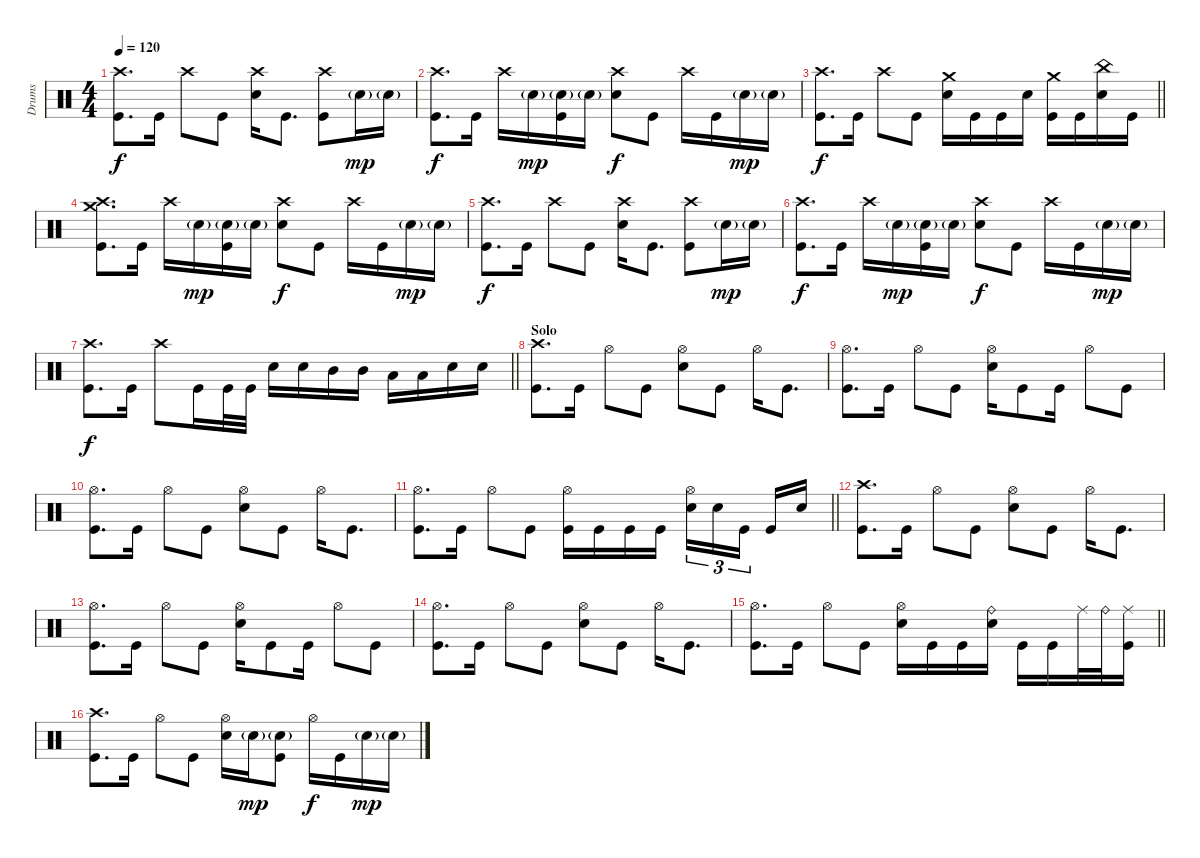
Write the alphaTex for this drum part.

\track ("Drums" "Drums") {instrument percussion}
\staff
\articulation defaults
\ts (4 4)
\tempo 120
\clef neutral
\ks c
("Crash high (hit)" "Kick (hit)").8{d dy f} "Kick (hit)".16 "Crash high (hit)".8 "Kick (hit)".8 ("Crash high (hit)" "Electric Snare (hit)").16 "Kick (hit)".8{d} ("Crash high (hit)" "Kick (hit)").8 "Electric Snare (hit)"{g}.16{dy mp} "Electric Snare (hit)"{g}.16 |
("Crash high (hit)" "Kick (hit)").8{d dy f} "Kick (hit)".16 "Crash high (hit)".16 "Electric Snare (hit)"{g}.16{dy mp} ("Electric Snare (hit)"{g} "Kick (hit)").16 "Electric Snare (hit)"{g}.16 ("Crash high (hit)" "Electric Snare (hit)").8{dy f} "Kick (hit)".8 "Crash high (hit)".16 "Kick (hit)".16 "Electric Snare (hit)"{g}.16{dy mp} "Electric Snare (hit)"{g}.16 |
\barLineRight lightlight
("Crash high (hit)" "Kick (hit)").8{d dy f} "Kick (hit)".16 "Crash high (hit)".8 "Kick (hit)".8 ("Crash medium (hit)" "Electric Snare (hit)").16 "Kick (hit)".16 "Kick (hit)".16 "Electric Snare (hit)".16 ("Crash medium (hit)" "Kick (hit)").16 "Kick (hit)".16 ("China (hit)" "Electric Snare (hit)").16 "Kick (hit)".16 |
("Crash high (hit)" "Crash medium (hit)" "Kick (hit)").8{d} "Kick (hit)".16 "Crash high (hit)".16 "Electric Snare (hit)"{g}.16{dy mp} ("Electric Snare (hit)"{g} "Kick (hit)").16 "Electric Snare (hit)"{g}.16 ("Crash high (hit)" "Electric Snare (hit)").8{dy f} "Kick (hit)".8 "Crash high (hit)".16 "Kick (hit)".16 "Electric Snare (hit)"{g}.16{dy mp} "Electric Snare (hit)"{g}.16 |
("Crash high (hit)" "Kick (hit)").8{d dy f} "Kick (hit)".16 "Crash high (hit)".8 "Kick (hit)".8 ("Crash high (hit)" "Electric Snare (hit)").16 "Kick (hit)".8{d} ("Crash high (hit)" "Kick (hit)").8 "Electric Snare (hit)"{g}.16{dy mp} "Electric Snare (hit)"{g}.16 |
("Crash high (hit)" "Kick (hit)").8{d dy f} "Kick (hit)".16 "Crash high (hit)".16 "Electric Snare (hit)"{g}.16{dy mp} ("Electric Snare (hit)"{g} "Kick (hit)").16 "Electric Snare (hit)"{g}.16 ("Crash high (hit)" "Electric Snare (hit)").8{dy f} "Kick (hit)".8 "Crash high (hit)".16 "Kick (hit)".16 "Electric Snare (hit)"{g}.16{dy mp} "Electric Snare (hit)"{g}.16 |
\barLineRight lightlight
("Crash high (hit)" "Kick (hit)").8{d dy f} "Kick (hit)".16 "Crash high (hit)".8 "Kick (hit)".16 "Kick (hit)".32 "Kick (hit)".32 "Electric Snare (hit)".16 "Electric Snare (hit)".16 "Mid Tom (hit)".16 "Mid Tom (hit)".16 "Low Tom (hit)".16 "Low Tom (hit)".16 "Electric Snare (hit)".16 "Electric Snare (hit)".16 |
\section ("" "Solo")
("Crash high (hit)" "Kick (hit)").8{d} "Kick (hit)".16 "Hi-Hat (open)".8 "Kick (hit)".8 ("Hi-Hat (open)" "Electric Snare (hit)").8 "Kick (hit)".8 "Hi-Hat (open)".16 "Kick (hit)".8{d} |
("Hi-Hat (open)" "Kick (hit)").8{d} "Kick (hit)".16 "Hi-Hat (open)".8 "Kick (hit)".8 ("Hi-Hat (open)" "Electric Snare (hit)").16 "Kick (hit)".8 "Kick (hit)".16 "Hi-Hat (open)".8 "Kick (hit)".8 |
("Hi-Hat (open)" "Kick (hit)").8{d} "Kick (hit)".16 "Hi-Hat (open)".8 "Kick (hit)".8 ("Hi-Hat (open)" "Electric Snare (hit)").8 "Kick (hit)".8 "Hi-Hat (open)".16 "Kick (hit)".8{d} |
\barLineRight lightlight
("Hi-Hat (open)" "Kick (hit)").8{d} "Kick (hit)".16 "Hi-Hat (open)".8 "Kick (hit)".8 ("Hi-Hat (open)" "Kick (hit)").16 "Kick (hit)".16 "Kick (hit)".16 "Kick (hit)".16 ("Hi-Hat (open)" "Electric Snare (hit)").16{tu (3 2)} "Electric Snare (hit)".16{tu (3 2)} "Kick (hit)".16{tu (3 2) beam splitsecondary} "Kick (hit)".16 "Electric Snare (hit)".16 |
("Crash high (hit)" "Kick (hit)").8{d} "Kick (hit)".16 "Hi-Hat (open)".8 "Kick (hit)".8 ("Hi-Hat (open)" "Electric Snare (hit)").8 "Kick (hit)".8 "Hi-Hat (open)".16 "Kick (hit)".8{d} |
("Hi-Hat (open)" "Kick (hit)").8{d} "Kick (hit)".16 "Hi-Hat (open)".8 "Kick (hit)".8 ("Hi-Hat (open)" "Electric Snare (hit)").16 "Kick (hit)".8 "Kick (hit)".16 "Hi-Hat (open)".8 "Kick (hit)".8 |
("Hi-Hat (open)" "Kick (hit)").8{d} "Kick (hit)".16 "Hi-Hat (open)".8 "Kick (hit)".8 ("Hi-Hat (open)" "Electric Snare (hit)").8 "Kick (hit)".8 "Hi-Hat (open)".16 "Kick (hit)".8{d} |
\barLineRight lightlight
("Hi-Hat (open)" "Kick (hit)").8{d} "Kick (hit)".16 "Hi-Hat (open)".8 "Kick (hit)".8 ("Hi-Hat (open)" "Electric Snare (hit)").16 "Kick (hit)".16 "Kick (hit)".16 ("Ride (bell)" "Electric Snare (hit)").16 "Kick (hit)".16 "Kick (hit)".16 "Ride (middle)".32 "Ride (bell)".32 ("Ride (middle)" "Kick (hit)").16 |
\section ("" "")
("Crash high (hit)" "Kick (hit)").8{d} "Kick (hit)".16 "Hi-Hat (open)".8 "Kick (hit)".8 ("Hi-Hat (open)" "Electric Snare (hit)").16 "Electric Snare (hit)"{g}.16{dy mp} ("Electric Snare (hit)"{g} "Kick (hit)").8 "Hi-Hat (open)".16{dy f} "Kick (hit)".16 "Electric Snare (hit)"{g}.16{dy mp} "Electric Snare (hit)"{g}.16
